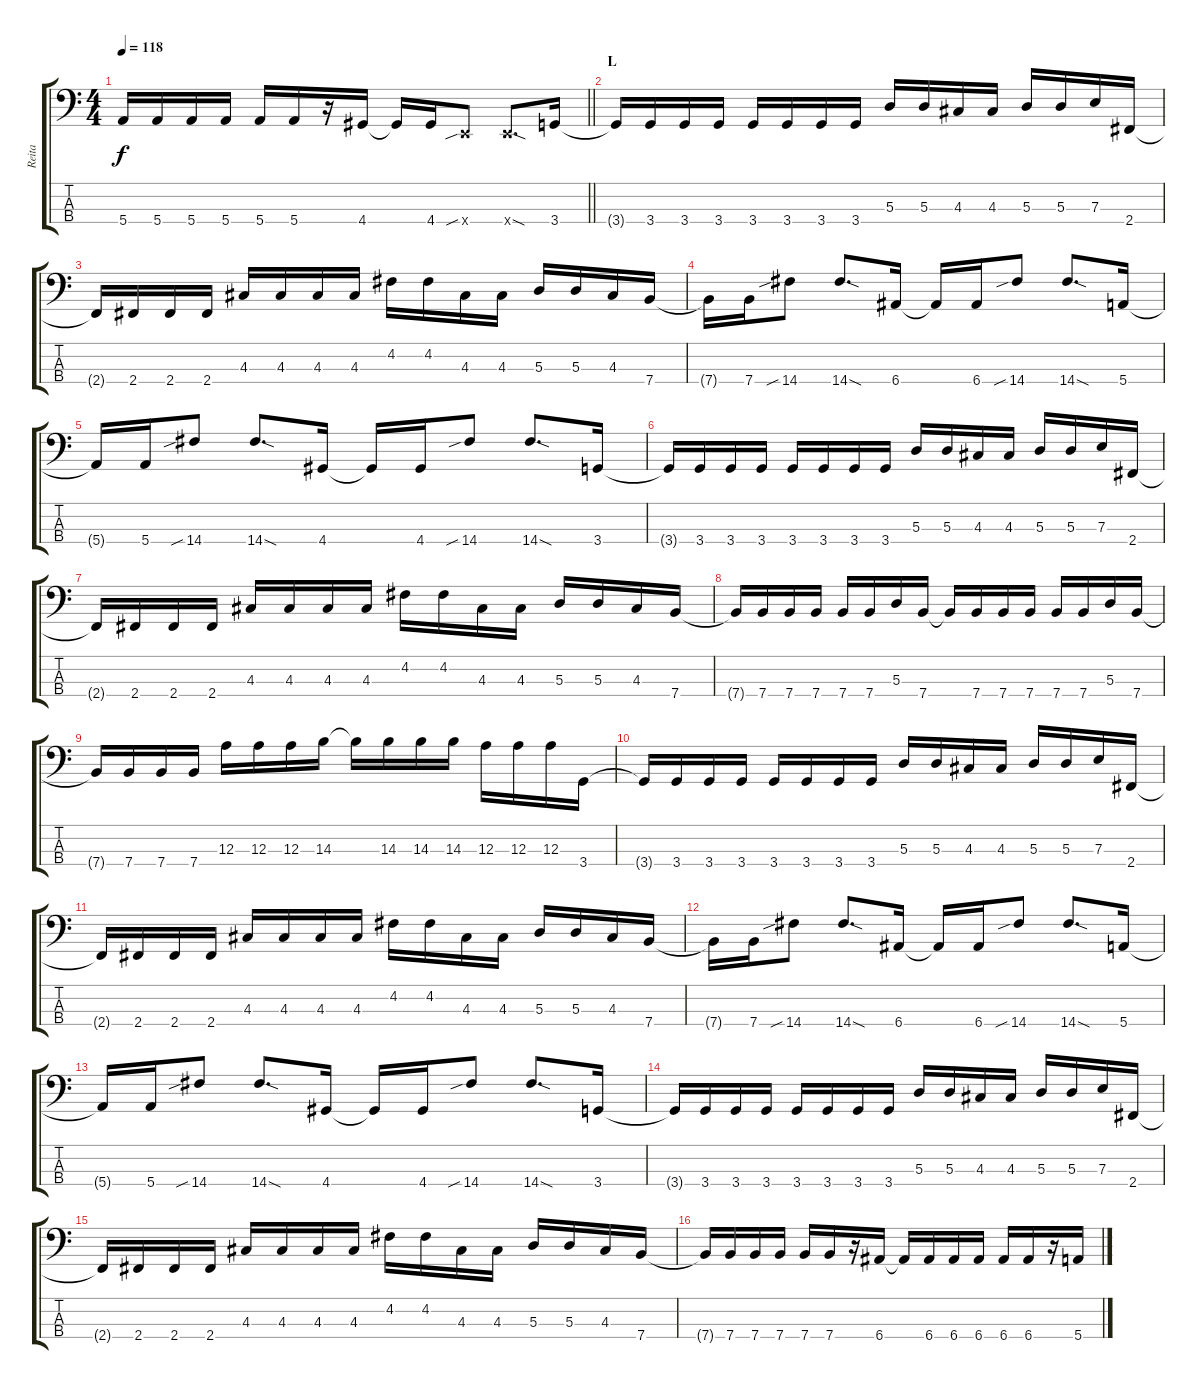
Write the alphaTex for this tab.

\track ("Reita" "Reita") {instrument electricbasspick}
\staff {score tabs}
\tuning (G2 D2 A1 E1) {hide}
\ts (4 4)
\tempo 118
\clef f4
\barLineRight lightlight
\ks c
5.4{t}.16{dy f} 5.4.16 5.4.16 5.4.16 5.4.16 5.4.16 r.16 4.4.16 4.4{t}.16 4.4.16 0.4{sib x}.8 0.4{sod x}.8{d} 3.4.16 |
\section ("" "L")
3.4{t}.16 3.4.16 3.4.16 3.4.16 3.4.16 3.4.16 3.4.16 3.4.16 5.3.16 5.3.16 4.3.16 4.3.16 5.3.16 5.3.16 7.3.16 2.4.16 |
2.4{t}.16 2.4.16 2.4.16 2.4.16 4.3.16 4.3.16 4.3.16 4.3.16 4.2.16 4.2.16 4.3.16 4.3.16 5.3.16 5.3.16 4.3.16 7.4.16 |
7.4{t}.16 7.4.16 14.4{sib}.8 14.4{sod}.8{d} 6.4.16 6.4{t}.16 6.4.16 14.4{sib}.8 14.4{sod}.8{d} 5.4.16 |
5.4{t}.16 5.4.16 14.4{sib}.8 14.4{sod}.8{d} 4.4.16 4.4{t}.16 4.4.16 14.4{sib}.8 14.4{sod}.8{d} 3.4.16 |
3.4{t}.16 3.4.16 3.4.16 3.4.16 3.4.16 3.4.16 3.4.16 3.4.16 5.3.16 5.3.16 4.3.16 4.3.16 5.3.16 5.3.16 7.3.16 2.4.16 |
2.4{t}.16 2.4.16 2.4.16 2.4.16 4.3.16 4.3.16 4.3.16 4.3.16 4.2.16 4.2.16 4.3.16 4.3.16 5.3.16 5.3.16 4.3.16 7.4.16 |
7.4{t}.16 7.4.16 7.4.16 7.4.16 7.4.16 7.4.16 5.3.16 7.4.16 7.4{t}.16 7.4.16 7.4.16 7.4.16 7.4.16 7.4.16 5.3.16 7.4.16 |
7.4{t}.16 7.4.16 7.4.16 7.4.16 12.3.16 12.3.16 12.3.16 14.3.16 14.3{t}.16 14.3.16 14.3.16 14.3.16 12.3.16 12.3.16 12.3.16 3.4.16 |
3.4{t}.16 3.4.16 3.4.16 3.4.16 3.4.16 3.4.16 3.4.16 3.4.16 5.3.16 5.3.16 4.3.16 4.3.16 5.3.16 5.3.16 7.3.16 2.4.16 |
2.4{t}.16 2.4.16 2.4.16 2.4.16 4.3.16 4.3.16 4.3.16 4.3.16 4.2.16 4.2.16 4.3.16 4.3.16 5.3.16 5.3.16 4.3.16 7.4.16 |
7.4{t}.16 7.4.16 14.4{sib}.8 14.4{sod}.8{d} 6.4.16 6.4{t}.16 6.4.16 14.4{sib}.8 14.4{sod}.8{d} 5.4.16 |
5.4{t}.16 5.4.16 14.4{sib}.8 14.4{sod}.8{d} 4.4.16 4.4{t}.16 4.4.16 14.4{sib}.8 14.4{sod}.8{d} 3.4.16 |
3.4{t}.16 3.4.16 3.4.16 3.4.16 3.4.16 3.4.16 3.4.16 3.4.16 5.3.16 5.3.16 4.3.16 4.3.16 5.3.16 5.3.16 7.3.16 2.4.16 |
2.4{t}.16 2.4.16 2.4.16 2.4.16 4.3.16 4.3.16 4.3.16 4.3.16 4.2.16 4.2.16 4.3.16 4.3.16 5.3.16 5.3.16 4.3.16 7.4.16 |
7.4{t}.16 7.4.16 7.4.16 7.4.16 7.4.16 7.4.16 r.16 6.4.16 6.4{t}.16 6.4.16 6.4.16 6.4.16 6.4.16 6.4.16 r.16 5.4.16
